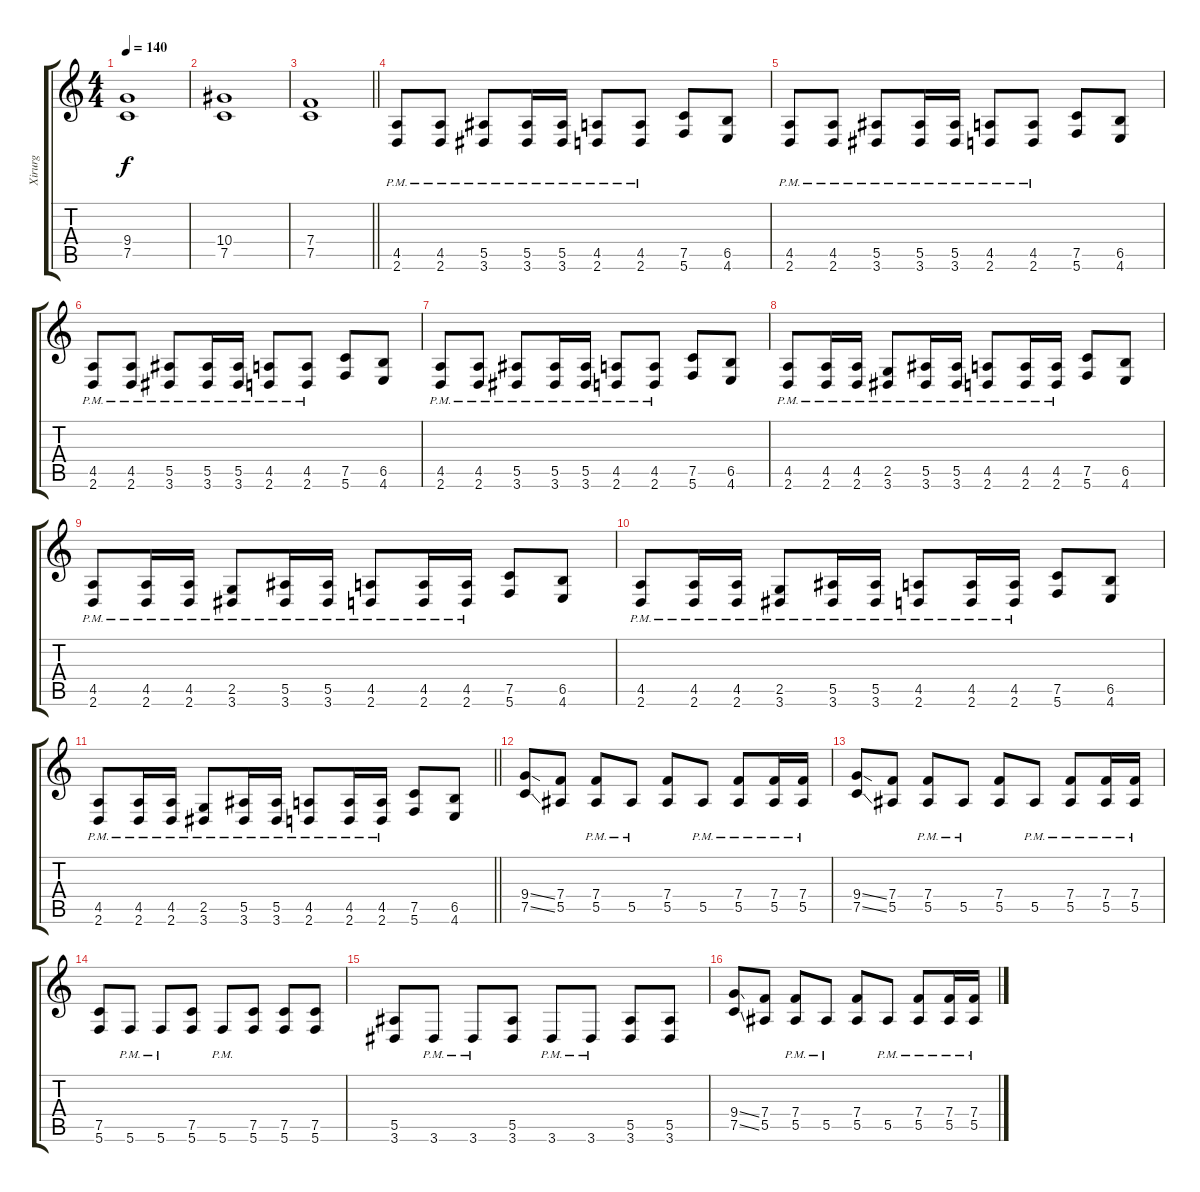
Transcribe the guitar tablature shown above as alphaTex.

\track ("Xirurg " "Xirurg ") {instrument distortionguitar}
\staff {score tabs}
\tuning (C4 G3 Eb3 Bb2 F2 C2) {hide}
\ts (4 4)
\tempo 140
\clef g2
\ks c
(9.4 7.5).1{dy f} |
(10.4 7.5).1 |
\barLineRight lightlight
(7.4 7.5).1 |
(4.5{pm} 2.6{pm}).8 (4.5{pm} 2.6{pm}).8 (5.5{pm} 3.6{pm}).8 (5.5{pm} 3.6{pm}).16 (5.5{pm} 3.6{pm}).16 (4.5{pm} 2.6{pm}).8 (4.5{pm} 2.6{pm}).8 (7.5 5.6).8 (6.5 4.6).8 |
(4.5{pm} 2.6{pm}).8 (4.5{pm} 2.6{pm}).8 (5.5{pm} 3.6{pm}).8 (5.5{pm} 3.6{pm}).16 (5.5{pm} 3.6{pm}).16 (4.5{pm} 2.6{pm}).8 (4.5{pm} 2.6{pm}).8 (7.5 5.6).8 (6.5 4.6).8 |
(4.5{pm} 2.6{pm}).8 (4.5{pm} 2.6{pm}).8 (5.5{pm} 3.6{pm}).8 (5.5{pm} 3.6{pm}).16 (5.5{pm} 3.6{pm}).16 (4.5{pm} 2.6{pm}).8 (4.5{pm} 2.6{pm}).8 (7.5 5.6).8 (6.5 4.6).8 |
(4.5{pm} 2.6{pm}).8 (4.5{pm} 2.6{pm}).8 (5.5{pm} 3.6{pm}).8 (5.5{pm} 3.6{pm}).16 (5.5{pm} 3.6{pm}).16 (4.5{pm} 2.6{pm}).8 (4.5{pm} 2.6{pm}).8 (7.5 5.6).8 (6.5 4.6).8 |
(4.5{pm} 2.6{pm}).8 (4.5{pm} 2.6{pm}).16 (4.5{pm} 2.6{pm}).16 (2.5{pm} 3.6{pm}).8 (5.5{pm} 3.6{pm}).16 (5.5{pm} 3.6{pm}).16 (4.5{pm} 2.6{pm}).8 (4.5{pm} 2.6{pm}).16 (4.5{pm} 2.6{pm}).16 (7.5 5.6).8 (6.5 4.6).8 |
(4.5{pm} 2.6{pm}).8 (4.5{pm} 2.6{pm}).16 (4.5{pm} 2.6{pm}).16 (2.5{pm} 3.6{pm}).8 (5.5{pm} 3.6{pm}).16 (5.5{pm} 3.6{pm}).16 (4.5{pm} 2.6{pm}).8 (4.5{pm} 2.6{pm}).16 (4.5{pm} 2.6{pm}).16 (7.5 5.6).8 (6.5 4.6).8 |
(4.5{pm} 2.6{pm}).8 (4.5{pm} 2.6{pm}).16 (4.5{pm} 2.6{pm}).16 (2.5{pm} 3.6{pm}).8 (5.5{pm} 3.6{pm}).16 (5.5{pm} 3.6{pm}).16 (4.5{pm} 2.6{pm}).8 (4.5{pm} 2.6{pm}).16 (4.5{pm} 2.6{pm}).16 (7.5 5.6).8 (6.5 4.6).8 |
\barLineRight lightlight
(4.5{pm} 2.6{pm}).8 (4.5{pm} 2.6{pm}).16 (4.5{pm} 2.6{pm}).16 (2.5{pm} 3.6{pm}).8 (5.5{pm} 3.6{pm}).16 (5.5{pm} 3.6{pm}).16 (4.5{pm} 2.6{pm}).8 (4.5{pm} 2.6{pm}).16 (4.5{pm} 2.6{pm}).16 (7.5 5.6).8 (6.5 4.6).8 |
(9.4{ss} 7.5{ss}).8 (7.4 5.5).8 (7.4{pm} 5.5{pm}).8 5.5{pm}.8 (7.4 5.5).8 5.5{pm}.8 (7.4{pm} 5.5{pm}).8 (7.4{pm} 5.5{pm}).16 (7.4{pm} 5.5{pm}).16 |
(9.4{ss} 7.5{ss}).8 (7.4 5.5).8 (7.4{pm} 5.5{pm}).8 5.5{pm}.8 (7.4 5.5).8 5.5{pm}.8 (7.4{pm} 5.5{pm}).8 (7.4{pm} 5.5{pm}).16 (7.4{pm} 5.5{pm}).16 |
(7.5 5.6).8 5.6{pm}.8 5.6{pm}.8 (7.5 5.6).8 5.6{pm}.8 (7.5 5.6).8 (7.5 5.6).8 (7.5 5.6).8 |
(5.5 3.6).8 3.6{pm}.8 3.6{pm}.8 (5.5 3.6).8 3.6{pm}.8 3.6{pm}.8 (5.5 3.6).8 (5.5 3.6).8 |
(9.4{ss} 7.5{ss}).8 (7.4 5.5).8 (7.4{pm} 5.5{pm}).8 5.5{pm}.8 (7.4 5.5).8 5.5{pm}.8 (7.4{pm} 5.5{pm}).8 (7.4{pm} 5.5{pm}).16 (7.4{pm} 5.5{pm}).16
